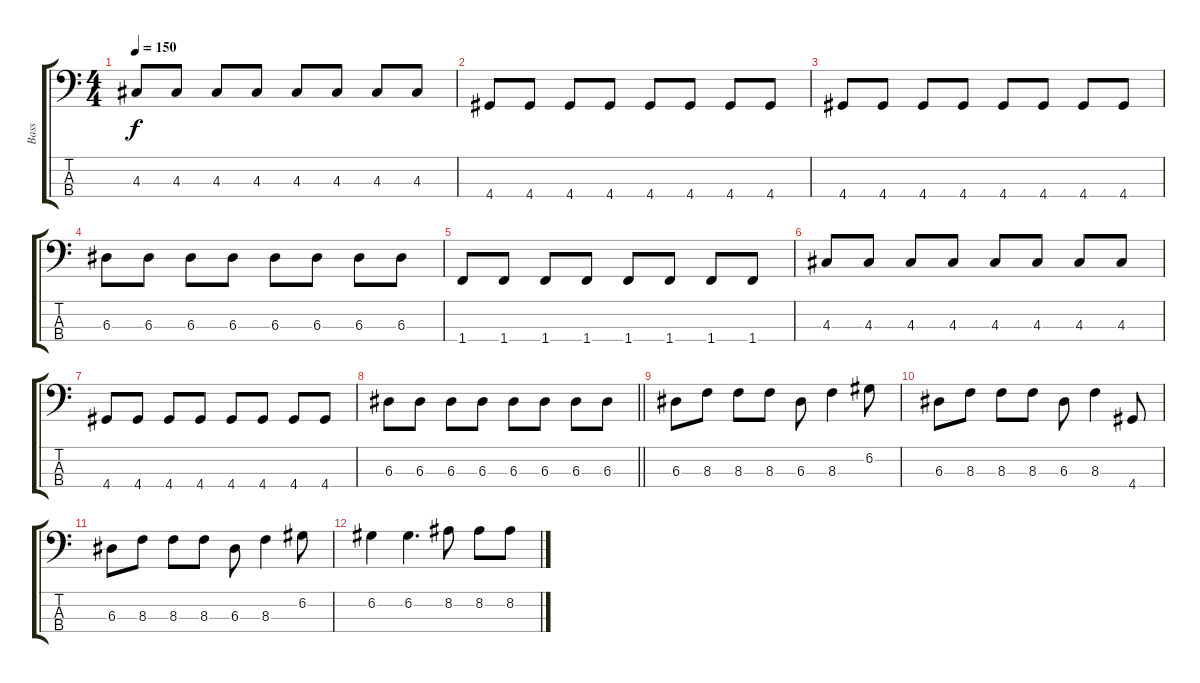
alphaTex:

\track ("Bass" "Bass") {instrument electricbassfinger}
\staff {score tabs}
\tuning (G2 D2 A1 E1) {hide}
\ts (4 4)
\tempo 150
\clef f4
\ks c
4.3.8{dy f} 4.3.8 4.3.8 4.3.8 4.3.8 4.3.8 4.3.8 4.3.8 |
4.4.8 4.4.8 4.4.8 4.4.8 4.4.8 4.4.8 4.4.8 4.4.8 |
4.4.8 4.4.8 4.4.8 4.4.8 4.4.8 4.4.8 4.4.8 4.4.8 |
6.3.8 6.3.8 6.3.8 6.3.8 6.3.8 6.3.8 6.3.8 6.3.8 |
1.4.8 1.4.8 1.4.8 1.4.8 1.4.8 1.4.8 1.4.8 1.4.8 |
4.3.8 4.3.8 4.3.8 4.3.8 4.3.8 4.3.8 4.3.8 4.3.8 |
4.4.8 4.4.8 4.4.8 4.4.8 4.4.8 4.4.8 4.4.8 4.4.8 |
\barLineRight lightlight
6.3.8 6.3.8 6.3.8 6.3.8 6.3.8 6.3.8 6.3.8 6.3.8 |
6.3.8 8.3.8 8.3.8 8.3.8 6.3.8 8.3.4 6.2.8 |
6.3.8 8.3.8 8.3.8 8.3.8 6.3.8 8.3.4 4.4.8 |
6.3.8 8.3.8 8.3.8 8.3.8 6.3.8 8.3.4 6.2.8 |
6.2.4 6.2.4{d} 8.2.8 8.2.8 8.2.8
